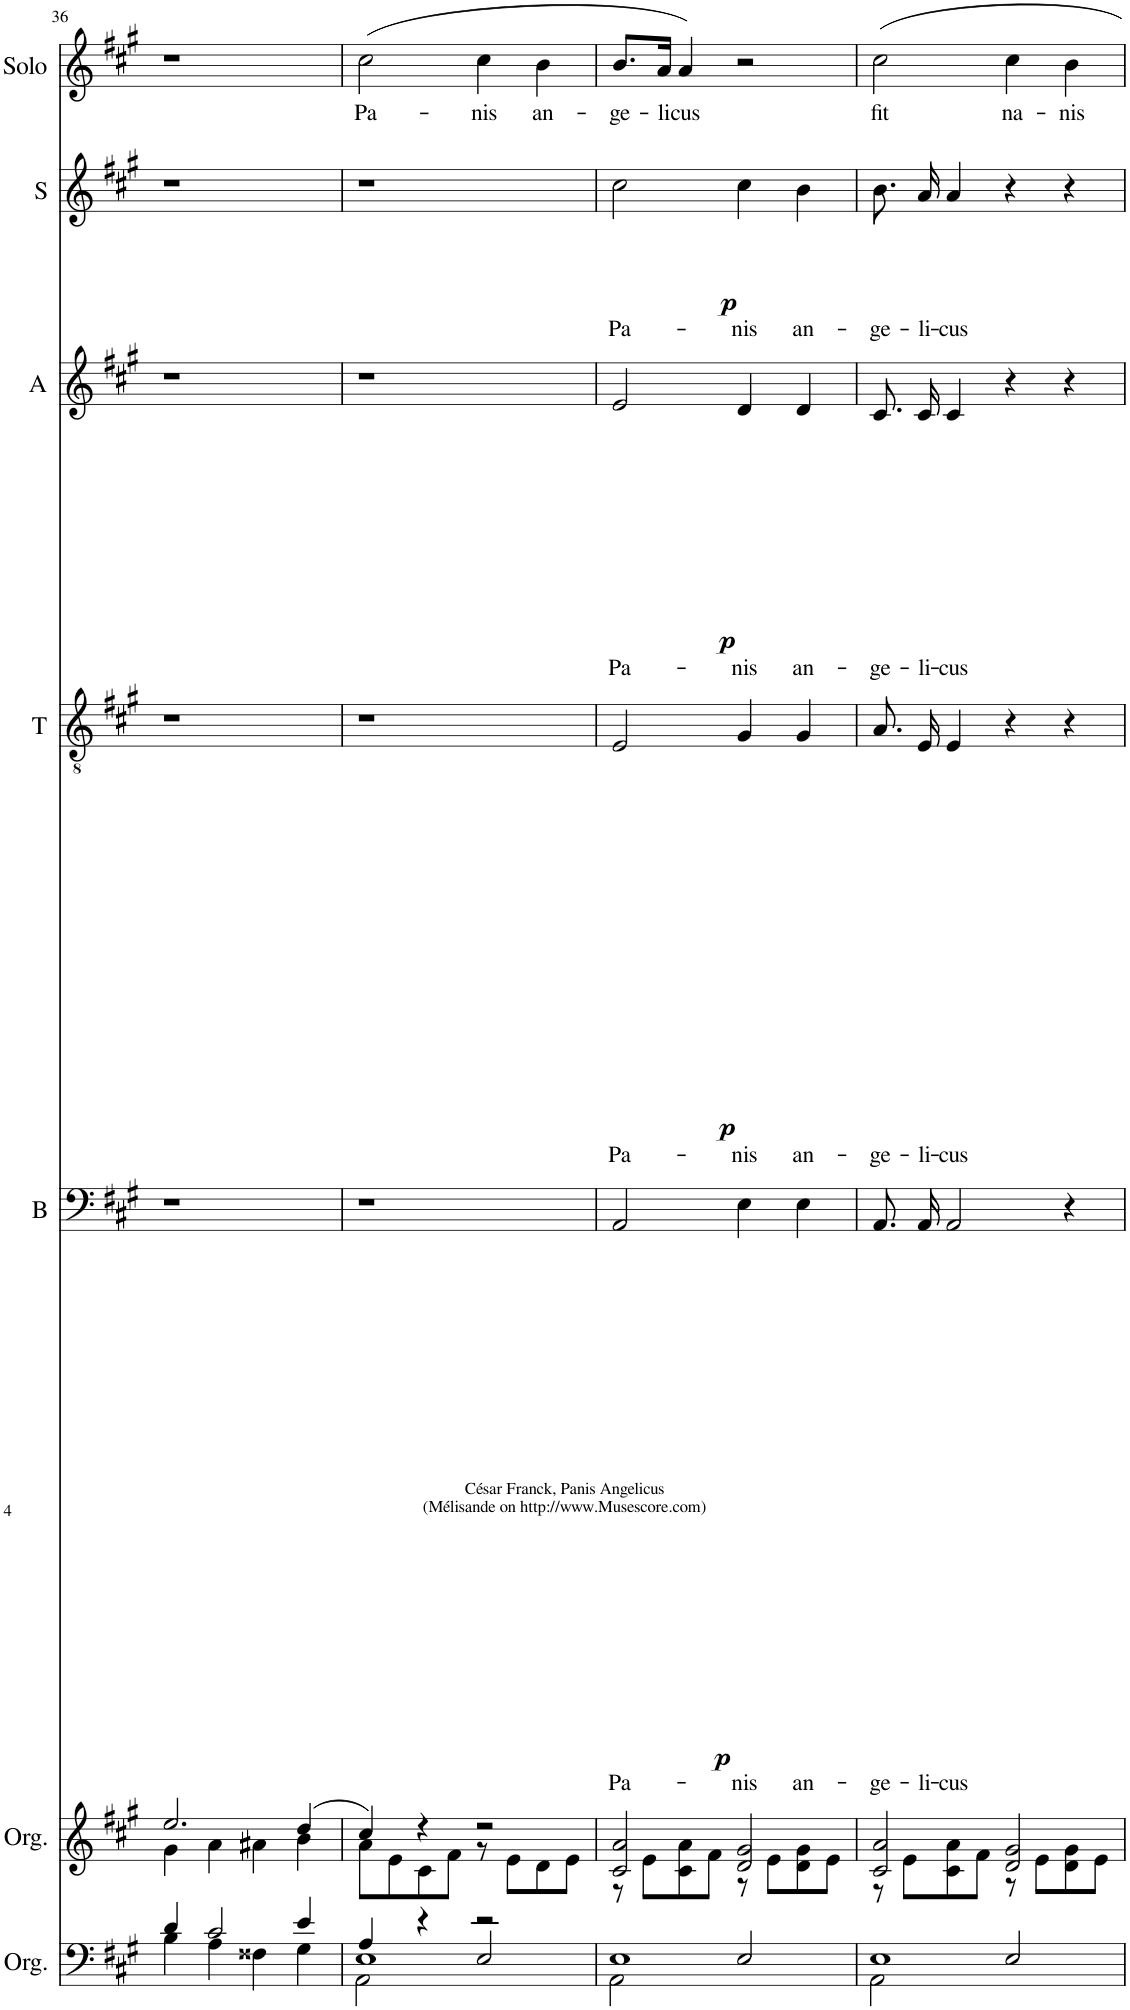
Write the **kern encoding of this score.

**kern	**kern	**kern	**text	**dynam	**kern	**text	**dynam	**kern	**text	**dynam	**kern	**text	**dynam	**kern	**text
*part7	*part6	*part5	*part5	*part5	*part4	*part4	*part4	*part3	*part3	*part3	*part2	*part2	*part2	*part1	*part1
*staff7	*staff6	*staff5	*staff5	*staff5	*staff4	*staff4	*staff4	*staff3	*staff3	*staff3	*staff2	*staff2	*staff2	*staff1	*staff1
*I"Organ	*I"Organ	*I"B	*	*	*I"T	*	*	*I"A	*	*	*I"S	*	*	*I"Solo	*
*I'Org.	*I'Org.	*I'B	*	*	*I'T	*	*	*I'A	*	*	*I'S	*	*	*I'Solo	*
!!LO:PB:g=z
*clefF4	*clefG2	*clefF4	*	*	*clefGv2	*	*	*clefG2	*	*	*clefG2	*	*	*clefG2	*
*k[f#c#g#]	*k[f#c#g#]	*k[f#c#g#]	*	*	*k[f#c#g#]	*	*	*k[f#c#g#]	*	*	*k[f#c#g#]	*	*	*k[f#c#g#]	*
*M4/4	*M4/4	*M4/4	*	*	*M4/4	*	*	*M4/4	*	*	*M4/4	*	*	*M4/4	*
=36	=36	=36	=36	=36	=36	=36	=36	=36	=36	=36	=36	=36	=36	=36	=36
*^	*^	*	*	*	*	*	*	*	*	*	*	*	*	*	*
4d/	4B\	2.ee/	4g#\	1r	.	.	1r	.	.	1r	.	.	1r	.	.	1r	.
2c#/	4A\	.	4a\	.	.	.	.	.	.	.	.	.	.	.	.	.	.
.	4F##X\	.	4a#X\	.	.	.	.	.	.	.	.	.	.	.	.	.	.
4e/	4G#\	(4dd/	4b\	.	.	.	.	.	.	.	.	.	.	.	.	.	.
=37	=37	=37	=37	=37	=37	=37	=37	=37	=37	=37	=37	=37	=37	=37	=37	=37	=37
*	*^	*	*	*	*	*	*	*	*	*	*	*	*	*	*	*	*
!	!	!	!	!	!	!	!	!	!	!	!	!	!	!	!	!	!	!LO:LY:b
4A/	1E	2AA\	4cc#/)	8a\L	1r	.	.	1r	.	.	1r	.	.	1r	.	.	(2cc#\	Pa-
.	.	.	.	8e\	.	.	.	.	.	.	.	.	.	.	.	.	.	.
4r	.	.	4r	8c#\	.	.	.	.	.	.	.	.	.	.	.	.	.	.
.	.	.	.	8f#\J	.	.	.	.	.	.	.	.	.	.	.	.	.	.
!	!	!	!	!	!	!	!	!	!	!	!	!	!	!	!	!	!	!LO:LY:b
2r	.	2E/	2r	8r	.	.	.	.	.	.	.	.	.	.	.	.	4cc#\	-nis
.	.	.	.	8e\L	.	.	.	.	.	.	.	.	.	.	.	.	.	.
!	!	!	!	!	!	!	!	!	!	!	!	!	!	!	!	!	!	!LO:LY:b
.	.	.	.	8d\	.	.	.	.	.	.	.	.	.	.	.	.	4b\	an-
.	.	.	.	8e\J	.	.	.	.	.	.	.	.	.	.	.	.	.	.
*	*v	*v	*	*	*	*	*	*	*	*	*	*	*	*	*	*	*	*
=38	=38	=38	=38	=38	=38	=38	=38	=38	=38	=38	=38	=38	=38	=38	=38	=38	=38
!	!	!	!	!	!LO:LY:b	!LO:DY:b	!	!LO:LY:b	!LO:DY:b	!	!LO:LY:b	!LO:DY:b	!	!LO:LY:b	!LO:DY:b	!	!LO:LY:b
2AA\	1E	2c#/ 2a/	8r	2AA/	Pa-	p	2E/	Pa-	p	2e/	Pa-	p	2cc#\	Pa-	p	8.b/L	-ge-
.	.	.	8e\L	.	.	.	.	.	.	.	.	.	.	.	.	.	.
!	!	!	!	!	!	!	!	!	!	!	!	!	!	!	!	!	!LO:LY:b
.	.	.	.	.	.	.	.	.	.	.	.	.	.	.	.	16a/Jk	-li-
!	!	!	!	!	!	!	!	!	!	!	!	!	!	!	!	!	!LO:LY:b
.	.	.	8c#\ 8a\	.	.	.	.	.	.	.	.	.	.	.	.	4a/)	-cus
.	.	.	8f#\J	.	.	.	.	.	.	.	.	.	.	.	.	.	.
!	!	!	!	!	!LO:LY:b	!	!	!LO:LY:b	!	!	!LO:LY:b	!	!	!LO:LY:b	!	!	!
2E/	.	2d/ 2g#/	8r	4E\	-nis	.	4G#/	-nis	.	4d/	-nis	.	4cc#\	-nis	.	2r	.
.	.	.	8e\L	.	.	.	.	.	.	.	.	.	.	.	.	.	.
!	!	!	!	!	!LO:LY:b	!	!	!LO:LY:b	!	!	!LO:LY:b	!	!	!LO:LY:b	!	!	!
.	.	.	8d\ 8g#\	4E\	an-	.	4G#/	an-	.	4d/	an-	.	4b\	an-	.	.	.
.	.	.	8e\J	.	.	.	.	.	.	.	.	.	.	.	.	.	.
=39	=39	=39	=39	=39	=39	=39	=39	=39	=39	=39	=39	=39	=39	=39	=39	=39	=39
!	!	!	!	!	!LO:LY:b	!	!	!LO:LY:b	!	!	!LO:LY:b	!	!	!LO:LY:b	!	!	!LO:LY:b
2AA\	1E	2c#/ 2a/	8r	8.AA/L	-ge-	.	8.A/L	-ge-	.	8.c#/L	-ge-	.	8.b/L	-ge-	.	2cc#\	fit
.	.	.	8e\L	.	.	.	.	.	.	.	.	.	.	.	.	.	.
!	!	!	!	!	!LO:LY:b	!	!	!LO:LY:b	!	!	!LO:LY:b	!	!	!LO:LY:b	!	!	!
.	.	.	.	16AA/Jk	-li-	.	16E/Jk	-li-	.	16c#/Jk	-li-	.	16a/Jk	-li-	.	.	.
!	!	!	!	!	!LO:LY:b	!	!	!LO:LY:b	!	!	!LO:LY:b	!	!	!LO:LY:b	!	!	!
.	.	.	8c#\ 8a\	2AA/	-cus	.	4E/	-cus	.	4c#/	-cus	.	4a/	-cus	.	.	.
.	.	.	8f#\J	.	.	.	.	.	.	.	.	.	.	.	.	.	.
!	!	!	!	!	!	!	!	!	!	!	!	!	!	!	!	!	!LO:LY:b
2E/	.	2d/ 2g#/	8r	.	.	.	4r	.	.	4r	.	.	4r	.	.	4cc#\	na-
.	.	.	8e\L	.	.	.	.	.	.	.	.	.	.	.	.	.	.
!	!	!	!	!	!	!	!	!	!	!	!	!	!	!	!	!	!LO:LY:b
.	.	.	8d\ 8g#\	4r	.	.	4r	.	.	4r	.	.	4r	.	.	4b\	-nis
.	.	.	8e\J	.	.	.	.	.	.	.	.	.	.	.	.	.	.
*v	*v	*	*	*	*	*	*	*	*	*	*	*	*	*	*	*	*
*	*v	*v	*	*	*	*	*	*	*	*	*	*	*	*	*	*
=	=	=	=	=	=	=	=	=	=	=	=	=	=	=	=
*-	*-	*-	*-	*-	*-	*-	*-	*-	*-	*-	*-	*-	*-	*-	*-
